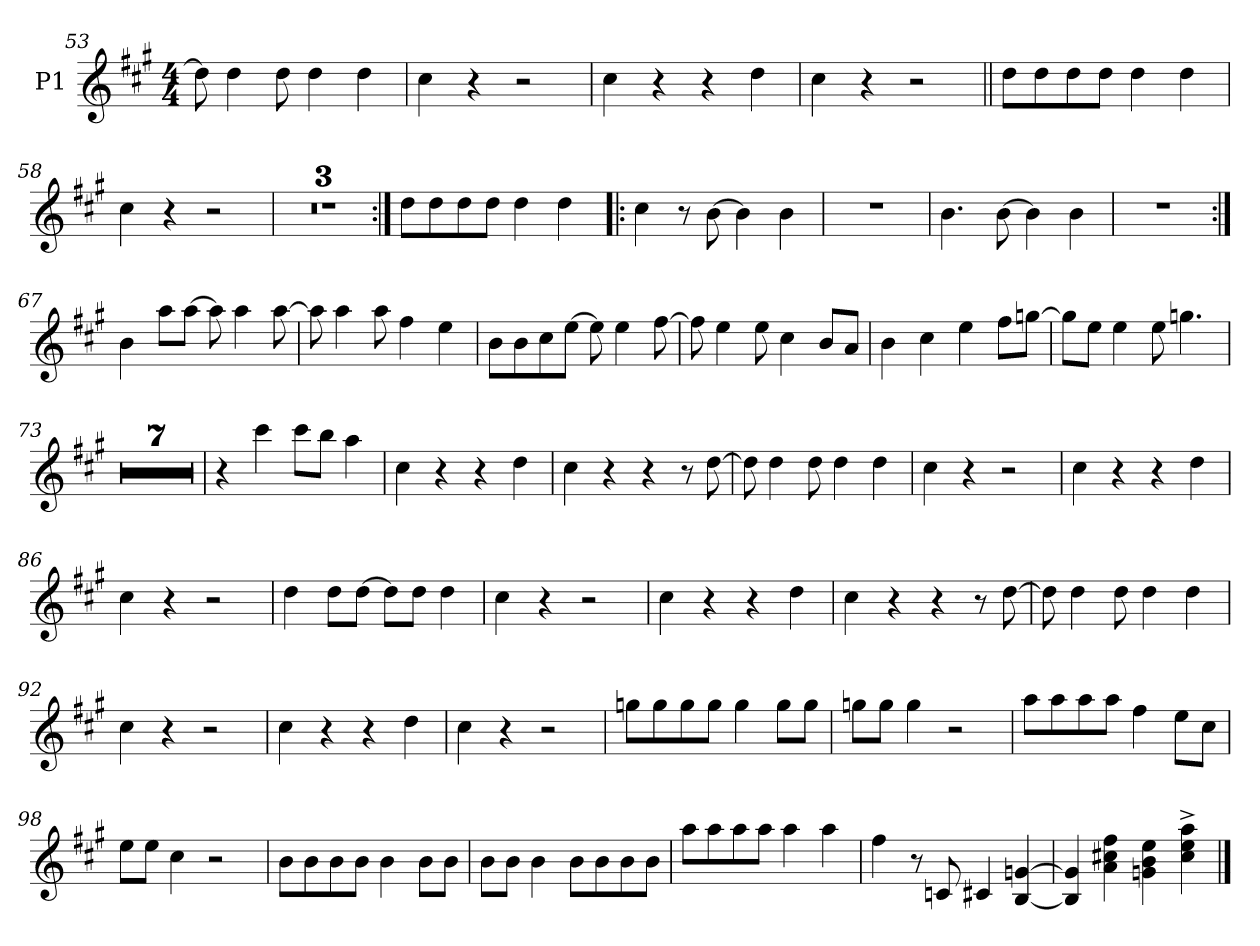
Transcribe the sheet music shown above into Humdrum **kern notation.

**kern
*part1
*staff1
*I"P1
*clefG2
*k[f#c#g#]
*A:
*M4/4
=53
8dd\]
4dd\
8dd\
4dd\
4dd\
=54
4cc#\
4r
2r
=55
4cc#\
4r
4r
4dd\
=56
4cc#\
4r
2r
!!LO:PB:g=z
=57||
8dd\L
8dd\
8dd\
8dd\J
4dd\
4dd\
=58
4cc#\
4r
2r
=59
1r
=60
1r
=61
1r
=62:|!
8dd\L
8dd\
8dd\
8dd\J
4dd\
4dd\
=63!|:
4cc#\
8r
[>8b\
4b\]
4b\
!!LO:LB:g=z
=64
1r
=65
4.b\
[>8b\
4b\]
4b\
=66
1r
=67:|!
4b\
8aa\L
[>8aa\J
8aa\]
4aa\
[>8aa\
=68
8aa\]
4aa\
8aa\
4ff#\
4ee\
=69
8b\L
8b\
8cc#\
[>8ee\J
8ee\]
4ee\
[>8ff#\
!!LO:LB:g=z
=70
8ff#\]
4ee\
8ee\
4cc#\
8b/L
8a/J
=71
4b\
4cc#\
4ee\
8ff#\L
[>8ggn\J
=72
8gg\L]
8ee\J
4ee\
8ee\
4.ggn\
=73
1r
=74
1r
=75
1r
=76
1r
=77
1r
!!LO:LB:g=z
=78
1r
=79
1r
=80
4r
4ccc#\
8ccc#\L
8bb\J
4aa\
=81
4cc#\
4r
4r
4dd\
=82
4cc#\
4r
4r
8r
[>8dd\
=83
8dd\]
4dd\
8dd\
4dd\
4dd\
=84
4cc#\
4r
2r
!!LO:LB:g=z
=85
4cc#\
4r
4r
4dd\
=86
4cc#\
4r
2r
=87
4dd\
8dd\L
[>8dd\J
8dd\L]
8dd\J
4dd\
=88
4cc#\
4r
2r
=89
4cc#\
4r
4r
4dd\
=90
4cc#\
4r
4r
8r
[>8dd\
!!LO:LB:g=z
=91
8dd\]
4dd\
8dd\
4dd\
4dd\
=92
4cc#\
4r
2r
=93
4cc#\
4r
4r
4dd\
=94
4cc#\
4r
2r
=95
8ggn\L
8gg\
8gg\
8gg\J
4gg\
8gg\L
8gg\J
=96
8ggn\L
8gg\J
4gg\
2r
!!LO:LB:g=z
=97
8aa\L
8aa\
8aa\
8aa\J
4ff#\
8ee\L
8cc#\J
=98
8ee\L
8ee\J
4cc#\
2r
=99
8b\L
8b\
8b\
8b\J
4b\
8b\L
8b\J
!!LO:LB:g=z
=100
8b\L
8b\J
4b\
8b\L
8b\
8b\
8b\J
=101
8aa\L
8aa\
8aa\
8aa\J
4aa\
4aa\
=102
4ff#\
8r
8cn/
4c#X/
[<4B/ [>4gn/
=103
4B/] 4g/]
4a\ 4cc#X\ 4ff#\
4gn\ 4b\ 4ee\
4cc#\^ 4ee\^ 4aa\^
==
*-
